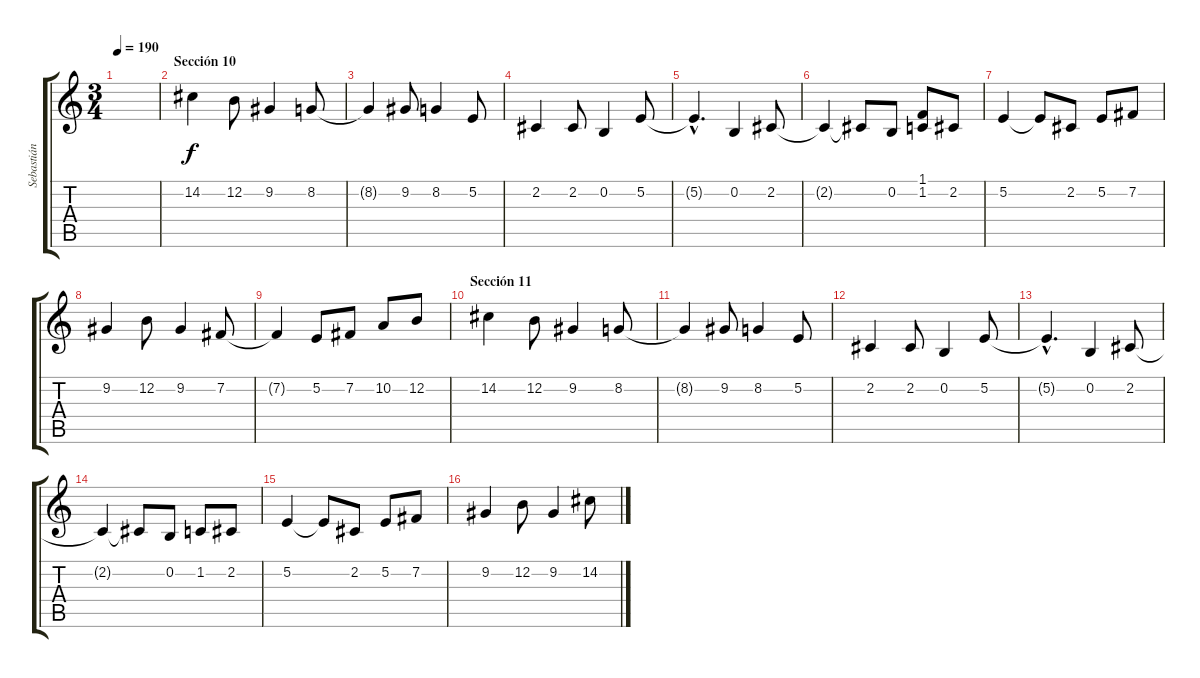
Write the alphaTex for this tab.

\track ("Sebastián Lecaros" "Sebastián ") {instrument tenorsax}
\staff {score tabs}
\tuning (E4 B3 G3 D3 A2 E2) {hide}
\ts (3 4)
\tempo 190
\clef g2
\ks c
|
\section ("" "Sección 10")
14.2.4 12.2.8 9.2.4 8.2.8 |
8.2{t}.4 9.2.8 8.2.4 5.2.8 |
2.2.4 2.2.8 0.2.4 5.2.8 |
5.2{hac t}.4{d} 0.2.4 2.2.8 |
2.2{t}.4 2.2{t}.8 0.2.8 (1.1 1.2).8 2.2.8 |
5.2.4 5.2{t}.8 2.2.8 5.2.8 7.2.8 |
9.2.4 12.2.8 9.2.4 7.2.8 |
7.2{t}.4 5.2.8 7.2.8 10.2.8 12.2.8 |
\section ("" "Sección 11")
14.2.4 12.2.8 9.2.4 8.2.8 |
8.2{t}.4 9.2.8 8.2.4 5.2.8 |
2.2.4 2.2.8 0.2.4 5.2.8 |
5.2{hac t}.4{d} 0.2.4 2.2.8 |
2.2{t}.4 2.2{t}.8 0.2.8 1.2.8 2.2.8 |
5.2.4 5.2{t}.8 2.2.8 5.2.8 7.2.8 |
9.2.4 12.2.8 9.2.4 14.2.8
